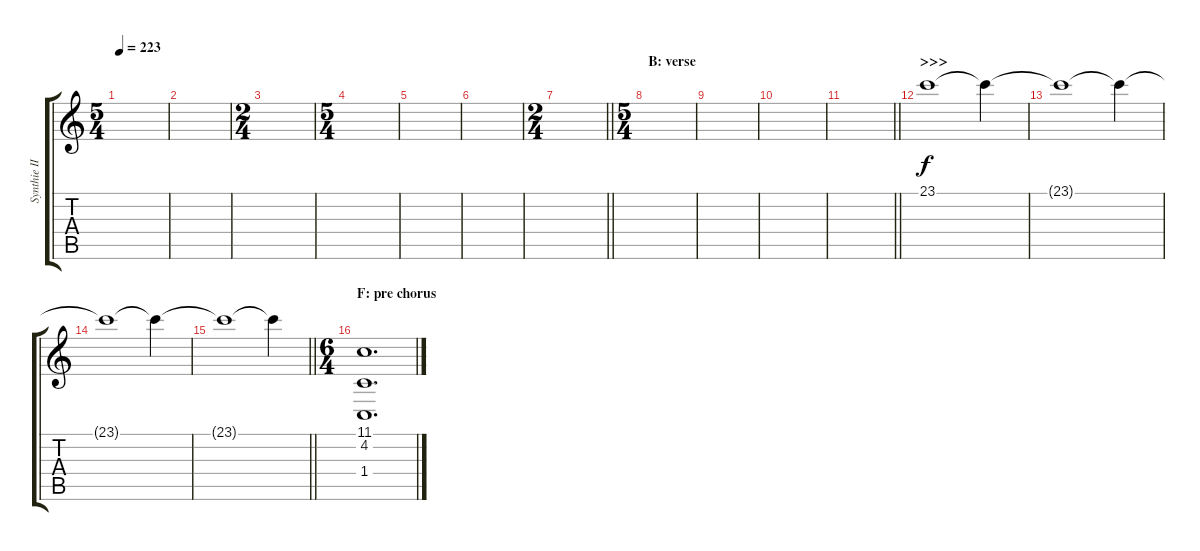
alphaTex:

\track ("Synthie II" "Synthie II") {instrument stringensemble1}
\staff {score tabs}
\tuning (Db4 Ab3 E3 B2 Gb2 B1) {hide}
\ts (5 4)
\tempo 223
\clef g2
\ks c
|
|
\ts (2 4)
|
\ts (5 4)
|
|
|
\ts (2 4)
\barLineRight lightlight
|
\ts (5 4)
\section ("" "B: verse")
|
|
|
\barLineRight lightlight
|
\section ("" ">>>")
23.1.1 23.1{t}.4 |
23.1{t}.1 23.1{t}.4 |
23.1{t}.1 23.1{t}.4 |
\barLineRight lightlight
23.1{t}.1 23.1{t}.4 |
\ts (6 4)
\section ("" "F: pre chorus")
(11.1 4.2 1.4).1{d}
